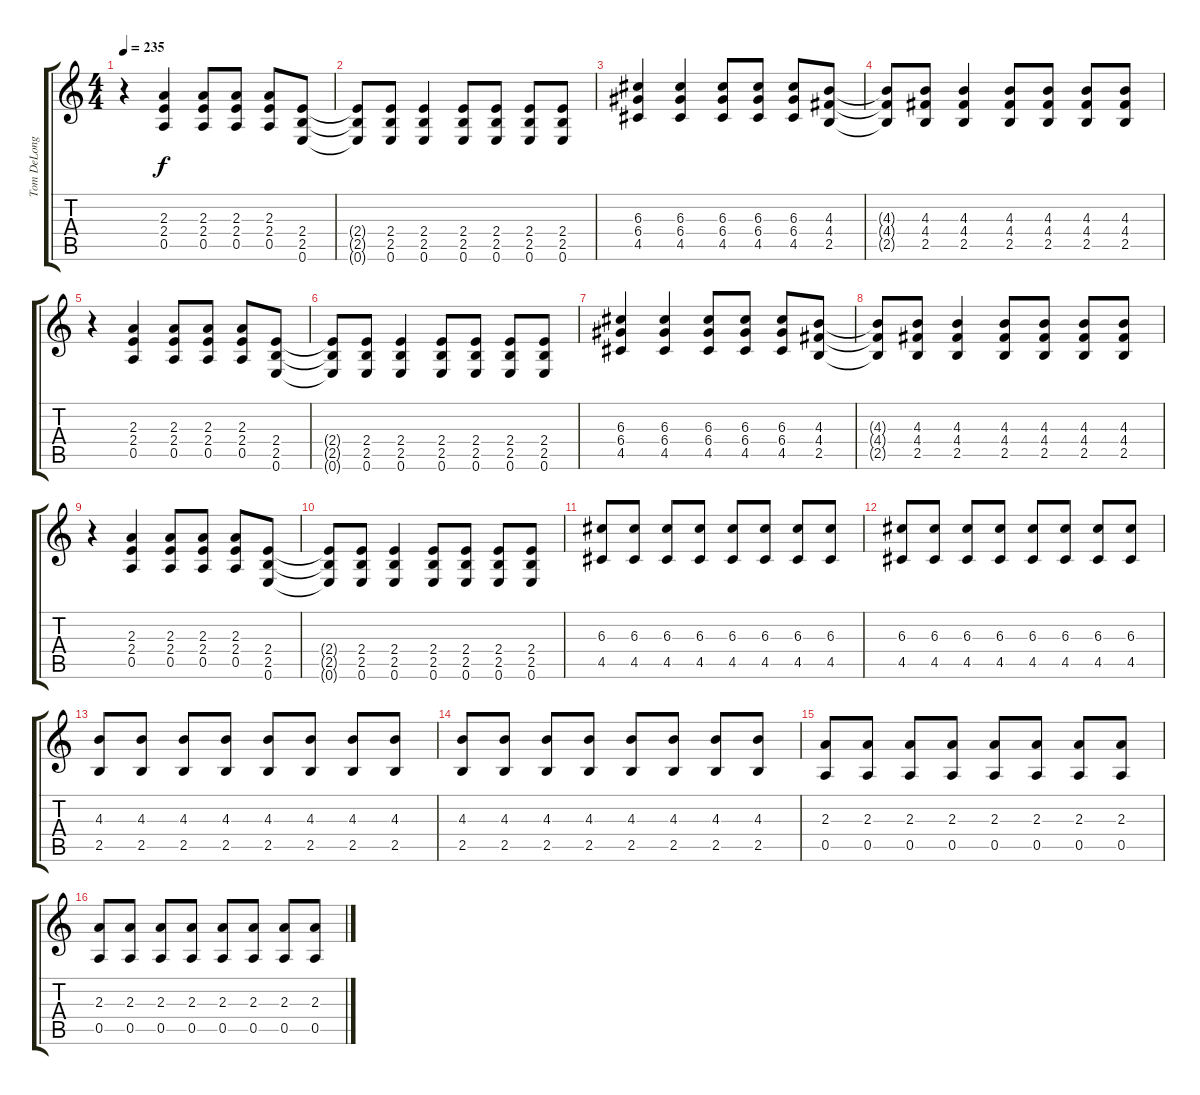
\track ("Tom DeLonge - Guitar 1" "Tom DeLong") {instrument overdrivenguitar}
\staff {score tabs}
\tuning (E4 B3 G3 D3 A2 E2) {hide}
\ts (4 4)
\tempo 235
\clef g2
\ks c
r.4{dy f} (2.3 2.4 0.5).4 (2.3 2.4 0.5).8 (2.3 2.4 0.5).8 (2.3 2.4 0.5).8 (2.4 2.5 0.6).8 |
(2.4{t} 2.5{t} 0.6{t}).8 (2.4 2.5 0.6).8 (2.4 2.5 0.6).4 (2.4 2.5 0.6).8 (2.4 2.5 0.6).8 (2.4 2.5 0.6).8 (2.4 2.5 0.6).8 |
(6.3 6.4 4.5).4 (6.3 6.4 4.5).4 (6.3 6.4 4.5).8 (6.3 6.4 4.5).8 (6.3 6.4 4.5).8 (4.3 4.4 2.5).8 |
(4.3{t} 4.4{t} 2.5{t}).8 (4.3 4.4 2.5).8 (4.3 4.4 2.5).4 (4.3 4.4 2.5).8 (4.3 4.4 2.5).8 (4.3 4.4 2.5).8 (4.3 4.4 2.5).8 |
r.4 (2.3 2.4 0.5).4 (2.3 2.4 0.5).8 (2.3 2.4 0.5).8 (2.3 2.4 0.5).8 (2.4 2.5 0.6).8 |
(2.4{t} 2.5{t} 0.6{t}).8 (2.4 2.5 0.6).8 (2.4 2.5 0.6).4 (2.4 2.5 0.6).8 (2.4 2.5 0.6).8 (2.4 2.5 0.6).8 (2.4 2.5 0.6).8 |
(6.3 6.4 4.5).4 (6.3 6.4 4.5).4 (6.3 6.4 4.5).8 (6.3 6.4 4.5).8 (6.3 6.4 4.5).8 (4.3 4.4 2.5).8 |
(4.3{t} 4.4{t} 2.5{t}).8 (4.3 4.4 2.5).8 (4.3 4.4 2.5).4 (4.3 4.4 2.5).8 (4.3 4.4 2.5).8 (4.3 4.4 2.5).8 (4.3 4.4 2.5).8 |
r.4 (2.3 2.4 0.5).4 (2.3 2.4 0.5).8 (2.3 2.4 0.5).8 (2.3 2.4 0.5).8 (2.4 2.5 0.6).8 |
(2.4{t} 2.5{t} 0.6{t}).8 (2.4 2.5 0.6).8 (2.4 2.5 0.6).4 (2.4 2.5 0.6).8 (2.4 2.5 0.6).8 (2.4 2.5 0.6).8 (2.4 2.5 0.6).8 |
(6.3 4.5).8 (6.3 4.5).8 (6.3 4.5).8 (6.3 4.5).8 (6.3 4.5).8 (6.3 4.5).8 (6.3 4.5).8 (6.3 4.5).8 |
(6.3 4.5).8 (6.3 4.5).8 (6.3 4.5).8 (6.3 4.5).8 (6.3 4.5).8 (6.3 4.5).8 (6.3 4.5).8 (6.3 4.5).8 |
(4.3 2.5).8 (4.3 2.5).8 (4.3 2.5).8 (4.3 2.5).8 (4.3 2.5).8 (4.3 2.5).8 (4.3 2.5).8 (4.3 2.5).8 |
(4.3 2.5).8 (4.3 2.5).8 (4.3 2.5).8 (4.3 2.5).8 (4.3 2.5).8 (4.3 2.5).8 (4.3 2.5).8 (4.3 2.5).8 |
(2.3 0.5).8 (2.3 0.5).8 (2.3 0.5).8 (2.3 0.5).8 (2.3 0.5).8 (2.3 0.5).8 (2.3 0.5).8 (2.3 0.5).8 |
(2.3 0.5).8 (2.3 0.5).8 (2.3 0.5).8 (2.3 0.5).8 (2.3 0.5).8 (2.3 0.5).8 (2.3 0.5).8 (2.3 0.5).8
